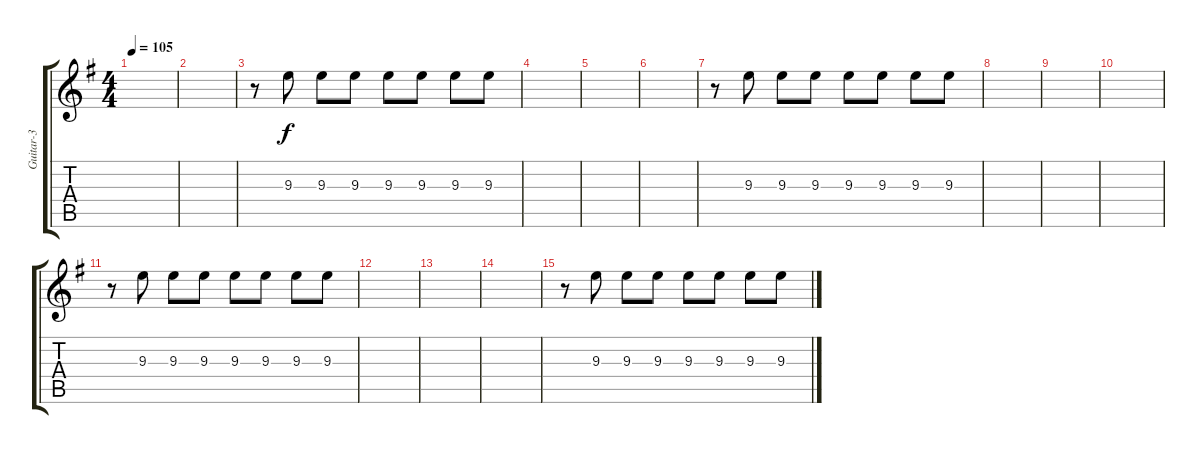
\track ("Guitar-3" "Guitar-3") {instrument distortionguitar}
\staff {score tabs}
\tuning (E4 B3 G3 D3 A2 E2) {hide}
\ts (4 4)
\tempo 105
\clef g2
\ks g
|
|
r.8 9.3.8 9.3.8 9.3.8 9.3.8 9.3.8 9.3.8 9.3.8 |
|
|
|
r.8 9.3.8 9.3.8 9.3.8 9.3.8 9.3.8 9.3.8 9.3.8 |
|
|
|
r.8 9.3.8 9.3.8 9.3.8 9.3.8 9.3.8 9.3.8 9.3.8 |
|
|
|
r.8 9.3.8 9.3.8 9.3.8 9.3.8 9.3.8 9.3.8 9.3.8
